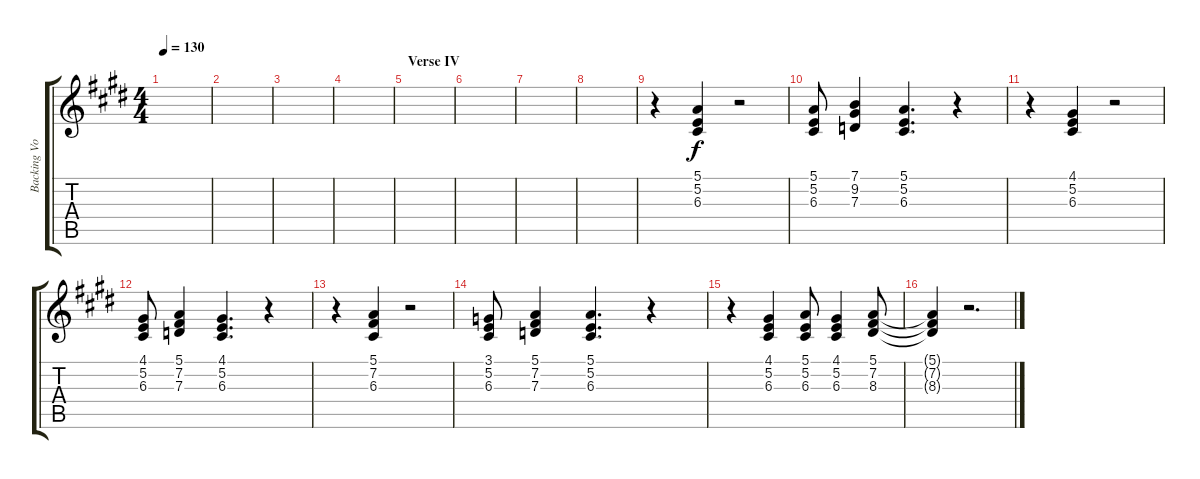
\track ("Backing Vocals" "Backing Vo") {instrument choiraahs}
\staff {score tabs}
\tuning (E4 B3 G3 D3 A2 E2) {hide}
\ts (4 4)
\tempo 130
\clef g2
\ks e
|
|
|
|
\section ("" "Verse IV")
|
|
|
|
r.4 (5.1 5.2 6.3).4 r.2 |
(5.1 5.2 6.3).8 (7.1 9.2 7.3).4 (5.1 5.2 6.3).4{d} r.4 |
r.4 (4.1 5.2 6.3).4 r.2 |
(4.1 5.2 6.3).8 (5.1 7.2 7.3).4 (4.1 5.2 6.3).4{d} r.4 |
r.4 (5.1 7.2 6.3).4 r.2 |
(3.1 5.2 6.3).8 (5.1 7.2 7.3).4 (5.1 5.2 6.3).4{d} r.4 |
r.4 (4.1 5.2 6.3).4 (5.1 5.2 6.3).8 (4.1 5.2 6.3).4 (5.1 7.2 8.3).8 |
(5.1{t} 7.2{t} 8.3{t}).4 r.2{d}
